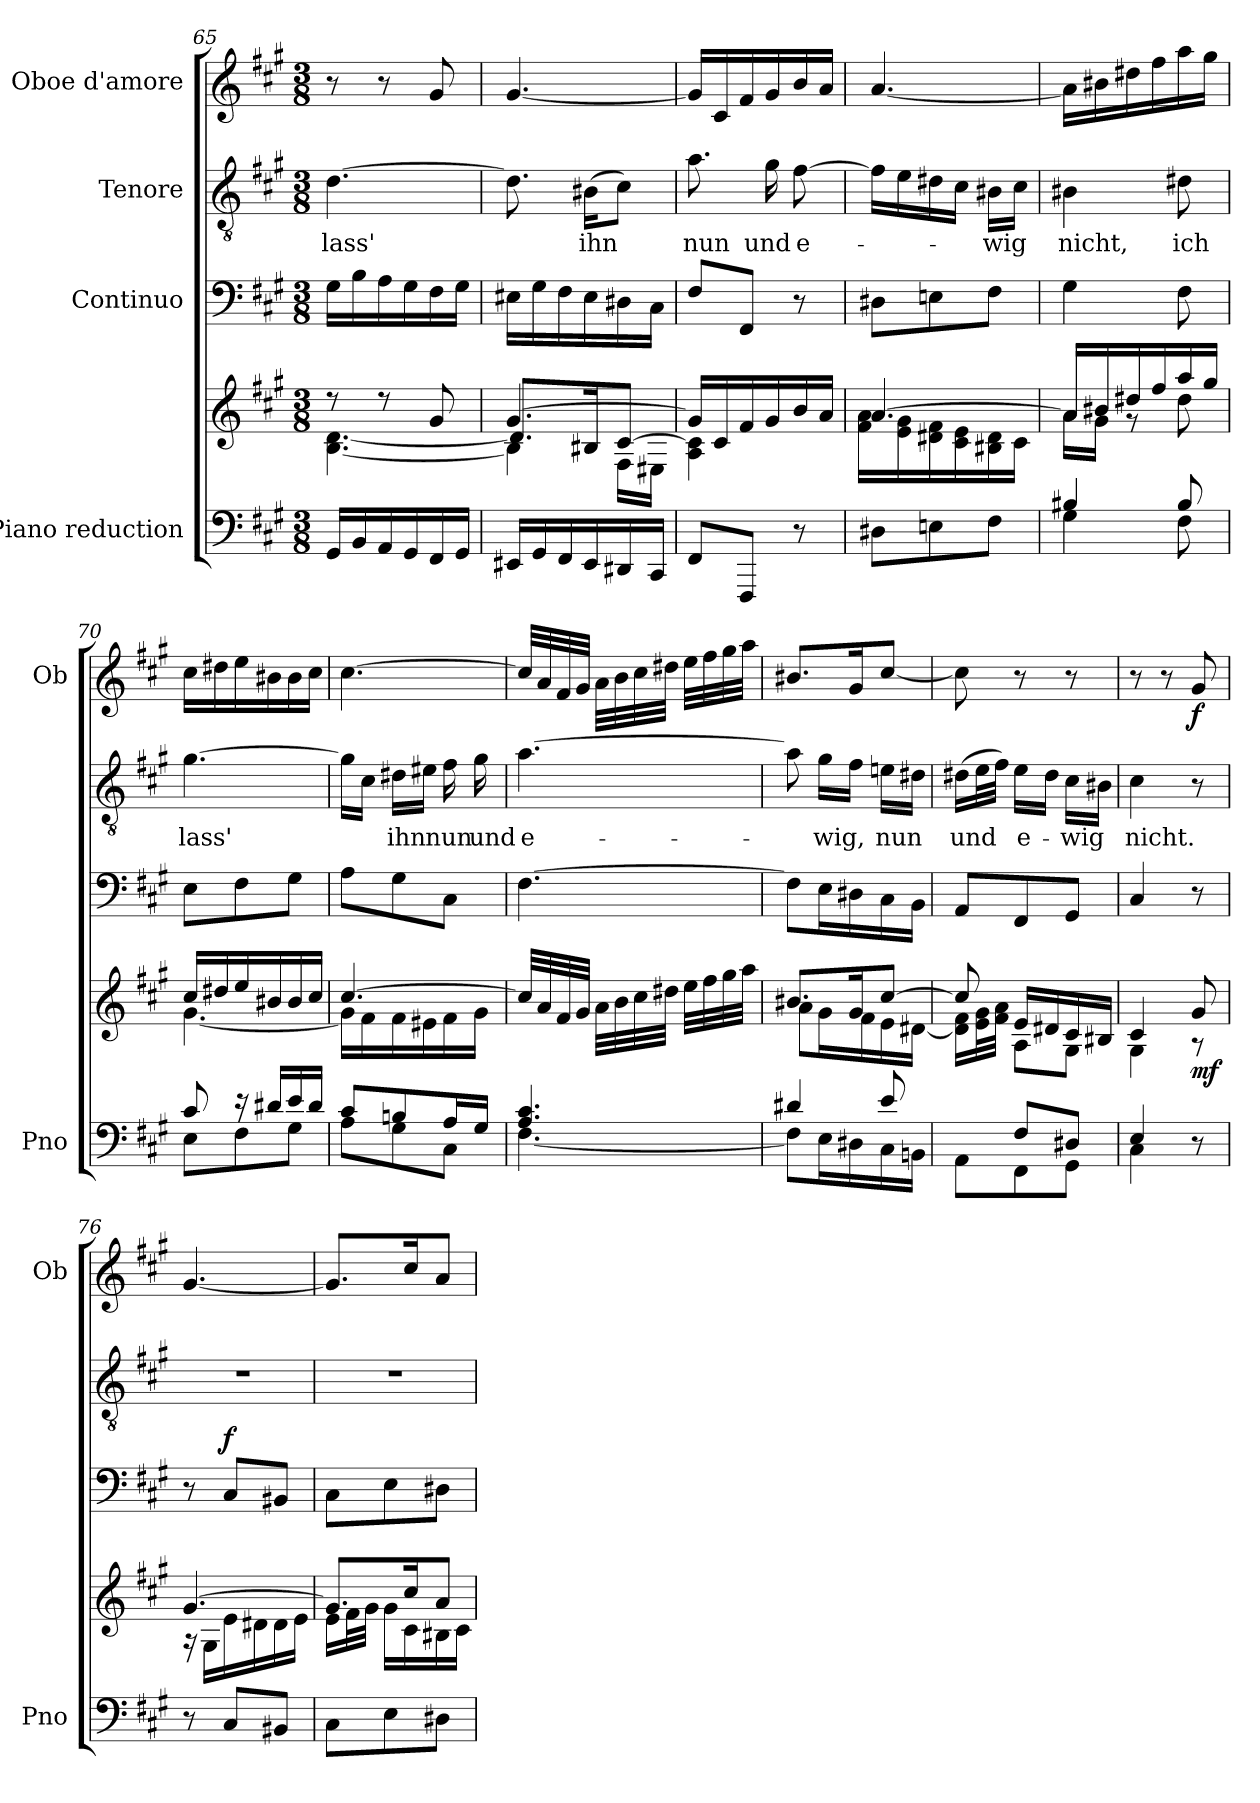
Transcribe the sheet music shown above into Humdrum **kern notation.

**kern	**kern	**dynam	**kern	**dynam	**kern	**text	**kern	**dynam
*part4	*part4	*part4	*part3	*part3	*part2	*part2	*part1	*part1
*staff5	*staff4	*staff4/5	*staff3	*staff3	*staff2	*staff2	*staff1	*staff1
*I"Piano reduction	*	*	*I"Continuo	*	*I"Tenore	*	*I"Oboe d'amore	*
*I'Pno	*	*	*	*	*	*	*I'Ob	*
*clefF4	*clefG2	*	*clefF4	*	*clefGv2	*	*clefG2	*
*k[f#c#g#]	*k[f#c#g#]	*	*k[f#c#g#]	*	*k[f#c#g#]	*	*k[f#c#g#]	*
*M3/8	*M3/8	*	*M3/8	*	*M3/8	*	*M3/8	*
=65	=65	=65	=65	=65	=65	=65	=65	=65
*	*^	*	*	*	*	*	*	*
!	!	!	!	!	!	!	!LO:LY:b	!	!
16GG#/LL	8r	[4.B\ [4.d\	.	16G#\LL	.	[4.d\	lass'	8r	.
16BB/	.	.	.	16B\	.	.	.	.	.
16AA/	8r	.	.	16A\	.	.	.	8r	.
16GG#/	.	.	.	16G#\	.	.	.	.	.
16FF#/	8g#/	.	.	16F#\	.	.	.	8g#/	.
16GG#/JJ	.	.	.	16G#\JJ	.	.	.	.	.
!!LO:LB:g=z
=66	=66	=66	=66	=66	=66	=66	=66	=66	=66
*	*	*^	*	*	*	*	*	*	*
16EE#X/LL	[4.g#/	4B\]	8.d/L]	.	16E#X\LL	.	8.d\]	.	[4.g#/	.
16GG#/	.	.	.	.	16G#\	.	.	.	.	.
16FF#/	.	.	.	.	16F#\	.	.	.	.	.
!	!	!	!	!	!	!	!	!LO:LY:b	!	!
16EE#/	.	.	16B#X/K	.	16E#\	.	(16B#X\KL	ihn	.	.
16DD#X/	.	16F#\LL	[8c#/J	.	16D#X\	.	8c#\J)	.	.	.
16CC#/JJ	.	16E#X\JJ	.	.	16C#\JJ	.	.	.	.	.
*	*	*v	*v	*	*	*	*	*	*	*
=67	=67	=67	=67	=67	=67	=67	=67	=67	=67
!	!	!	!	!	!	!	!LO:LY:b	!	!
8FF#/L	16g#/LL]	4A\ 4c#\]	.	8F#/L	.	8.a\	nun	16g#/LL]	.
.	16c#/	.	.	.	.	.	.	16c#/	.
8FFF#/J	16f#/	.	.	8FF#/J	.	.	.	16f#/	.
!	!	!	!	!	!	!	!LO:LY:b	!	!
.	16g#/	.	.	.	.	16g#\	und	16g#/	.
!	!	!	!	!	!	!	!LO:LY:b	!	!
8r	16b/	8ryy	.	8r	.	[8f#\	e-	16b/	.
.	16a/JJ	.	.	.	.	.	.	16a/JJ	.
=68	=68	=68	=68	=68	=68	=68	=68	=68	=68
8D#X\L	[4.a/	16f#\ 16a\LL	.	8D#X\L	.	16f#\LL]	.	[4.a/	.
.	.	16e\ 16g#\	.	.	.	16e\	.	.	.
8En\	.	16d#X\ 16f#\	.	8En\	.	16d#X\	.	.	.
.	.	16c#\ 16e\	.	.	.	16c#\JJ	.	.	.
!	!	!	!	!	!	!	!LO:LY:b	!	!
8F#\J	.	16B#X\ 16d#\	.	8F#\J	.	16B#X\LL	-wig	.	.
.	.	16c#\JJ	.	.	.	16c#\JJ	.	.	.
=69	=69	=69	=69	=69	=69	=69	=69	=69	=69
*^	*	*	*	*	*	*	*	*	*
!	!	!	!	!	!	!	!	!LO:LY:b	!	!
4B#X/	4G#\	16a/LL]	16a\LL	.	4G#\	.	4B#X\	nicht,	16a\LL]	.
.	.	16b#X/	16g#\JJ	.	.	.	.	.	16b#X\	.
.	.	16dd#X/	8r	.	.	.	.	.	16dd#X\	.
.	.	16ff#/	.	.	.	.	.	.	16ff#\	.
!	!	!	!	!	!	!	!	!LO:LY:b	!	!
8B#/	8F#\	16aa/	8dd#\	.	8F#\	.	8d#X\	ich	16aa\	.
.	.	16gg#/JJ	.	.	.	.	.	.	16gg#\JJ	.
=70	=70	=70	=70	=70	=70	=70	=70	=70	=70	=70
!	!	!	!	!	!	!	!	!LO:LY:b	!	!
8c#/	8E\L	16cc#/LL	[4.g#\	.	8E\L	.	[4.g#\	lass'	16cc#\LL	.
.	.	16dd#X/	.	.	.	.	.	.	16dd#X\	.
16r	8F#\	16ee/	.	.	8F#\	.	.	.	16ee\	.
16d#X/LL	.	16b#X/	.	.	.	.	.	.	16b#X\	.
16e/	8G#\J	16b#/	.	.	8G#\J	.	.	.	16b#\	.
16d#/JJ	.	16cc#/JJ	.	.	.	.	.	.	16cc#\JJ	.
=71	=71	=71	=71	=71	=71	=71	=71	=71	=71	=71
8c#/L	8A\L	[4.cc#/	16g#\LL]	.	8A\L	.	16g#\LL]	.	[4.cc#\	.
.	.	.	16f#\	.	.	.	16c#\JJ	.	.	.
!	!	!	!	!	!	!	!	!LO:LY:b	!	!
8Bn/	8G#\	.	16f#\	.	8G#\	.	16d#X\LL	ihn	.	.
.	.	.	16e#X\	.	.	.	16e#X\JJ	.	.	.
!	!	!	!	!	!	!	!	!LO:LY:b	!	!
16A/L	8C#\J	.	16f#\	.	8C#\J	.	16f#\	nun	.	.
!	!	!	!	!	!	!	!	!LO:LY:b	!	!
16G#/JJ	.	.	16g#\JJ	.	.	.	16g#\	und	.	.
=72	=72	=72	=72	=72	=72	=72	=72	=72	=72	=72
!	!	!	!	!	!	!	!	!LO:LY:b	!	!
*	*	*v	*v	*	*	*	*	*	*	*
4.A/ 4.c#/	[4.F#\	32cc#/LLL]	.	[4.F#\	.	[4.a\	e-	32cc#/LLL]	.
.	.	32a/	.	.	.	.	.	32a/	.
.	.	32f#/	.	.	.	.	.	32f#/	.
.	.	32g#/JJJ	.	.	.	.	.	32g#/JJJ	.
.	.	32a\LLL	.	.	.	.	.	32a\LLL	.
.	.	32b\	.	.	.	.	.	32b\	.
.	.	32cc#\	.	.	.	.	.	32cc#\	.
.	.	32dd#X\JJJ	.	.	.	.	.	32dd#X\JJJ	.
.	.	32ee\LLL	.	.	.	.	.	32ee\LLL	.
.	.	32ff#\	.	.	.	.	.	32ff#\	.
.	.	32gg#\	.	.	.	.	.	32gg#\	.
.	.	32aa\JJJ	.	.	.	.	.	32aa\JJJ	.
=73	=73	=73	=73	=73	=73	=73	=73	=73	=73
*	*	*^	*	*	*	*	*	*	*
4d#X/	8F#\L]	8.b#X/L	8a\L	.	8F#\L]	.	8a\]	.	8.b#X/L	.
!	!	!	!	!	!	!	!	!LO:LY:b	!	!
.	16E\L	.	16g#\L	.	16E\L	.	16g#\LL	-wig,	.	.
.	16D#X\	16g#/K	16f#\	.	16D#X\	.	16f#\JJ	.	16g#/K	.
!	!	!	!	!	!	!	!	!LO:LY:b	!	!
8e/	16C#\	[8cc#/J	16e\	.	16C#\	.	16en\LL	nun	[8cc#/J	.
.	16BBn\JJ	.	[16d#X\JJ	.	16BB\JJ	.	16d#X\JJ	.	.	.
!!LO:LB:g=z
=74	=74	=74	=74	=74	=74	=74	=74	=74	=74	=74
!	!	!	!	!	!	!	!	!LO:LY:b	!	!
8ryy	8AA\L	8cc#/]	16d#\] 16f#\LL	.	8AA/L	.	(16d#X\LL	und	8cc#\]	.
.	.	.	32e\ 32g#\L	.	.	.	32e\L	.	.	.
.	.	.	32f#\ 32a\JJJ	.	.	.	32f#\JJJ)	.	.	.
!	!	!	!	!	!	!	!	!LO:LY:b	!	!
8F#/L	8FF#\	16e/LL	8A\L	.	8FF#/	.	16e\LL	e-	8r	.
.	.	16d#X/	.	.	.	.	16d#\JJ	.	.	.
!	!	!	!	!	!	!	!	!LO:LY:b	!	!
8D#X/J	8GG#\J	16c#/	8G#\J	.	8GG#/J	.	16c#\LL	-wig	8r	.
.	.	16B#X/JJ	.	.	.	.	16B#X\JJ	.	.	.
=75	=75	=75	=75	=75	=75	=75	=75	=75	=75	=75
!	!	!	!	!	!	!	!	!LO:LY:b	!	!
4E/	4C#\	4c#/	4G#\	.	4C#/	.	4c#\	nicht.	8r	.
.	.	.	.	.	.	.	.	.	8r	.
!	!	!	!	!LO:DY:b	!	!	!	!	!	!LO:DY:b
8r	8ryy	8g#/	8r	mf	8r	.	8r	.	8g#/	f
*v	*v	*	*	*	*	*	*	*	*	*
=76	=76	=76	=76	=76	=76	=76	=76	=76	=76
8r	[4.g#/	16r	.	8r	.	4.r	.	[4.g#/	.
.	.	16G#\LL	.	.	.	.	.	.	.
!	!	!	!	!	!LO:DY:a	!	!	!	!
8C#/L	.	16e\	.	8C#/L	f	.	.	.	.
.	.	16d#X\	.	.	.	.	.	.	.
8BB#X/J	.	16d#\	.	8BB#X/J	.	.	.	.	.
.	.	16e\JJ	.	.	.	.	.	.	.
=77	=77	=77	=77	=77	=77	=77	=77	=77	=77
8C#\L	8.g#/L]	16e\LL	.	8C#\L	.	4.r	.	8.g#/L]	.
.	.	32f#\L	.	.	.	.	.	.	.
.	.	32g#\JJJ	.	.	.	.	.	.	.
8E\	.	16g#\LL	.	8E\	.	.	.	.	.
.	16cc#/K	16c#\	.	.	.	.	.	16cc#/K	.
8D#X\J	8a/J	16B#X\	.	8D#X\J	.	.	.	8a/J	.
.	.	16c#\JJ	.	.	.	.	.	.	.
*	*v	*v	*	*	*	*	*	*	*
=	=	=	=	=	=	=	=	=
*-	*-	*-	*-	*-	*-	*-	*-	*-
